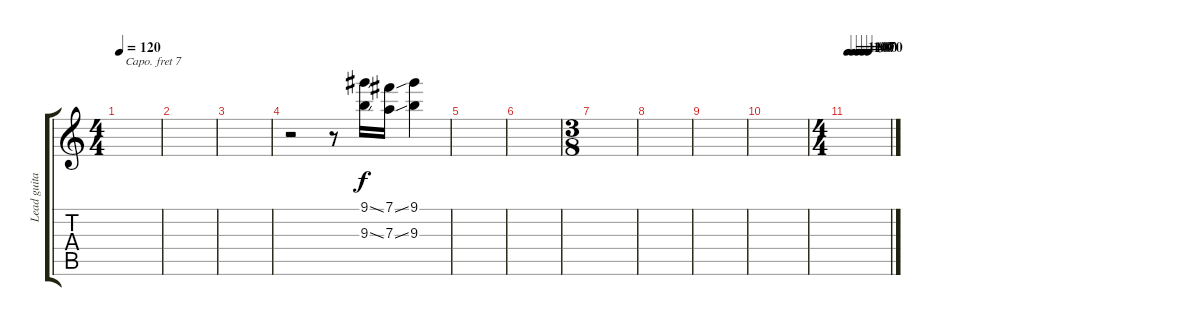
\track ("Lead guitar" "Lead guita") {instrument acousticguitarsteel}
\staff {score tabs}
\capo 7
\tuning (E4 B3 G3 D3 A2 E2) {hide}
\ts (4 4)
\tempo 120
\clef g2
\ks c
|
|
|
r.2 r.8 (9.1{ss} 9.3{ss}).16 (7.1{ss} 7.3{ss}).16 (9.1 9.3).4 |
|
|
\ts (3 8)
|
|
|
|
\ts (4 4)
\tempo 110
\tempo (100 0.125)
\tempo (90 0.25)
\tempo (80 0.375)
\tempo (70 0.5)
